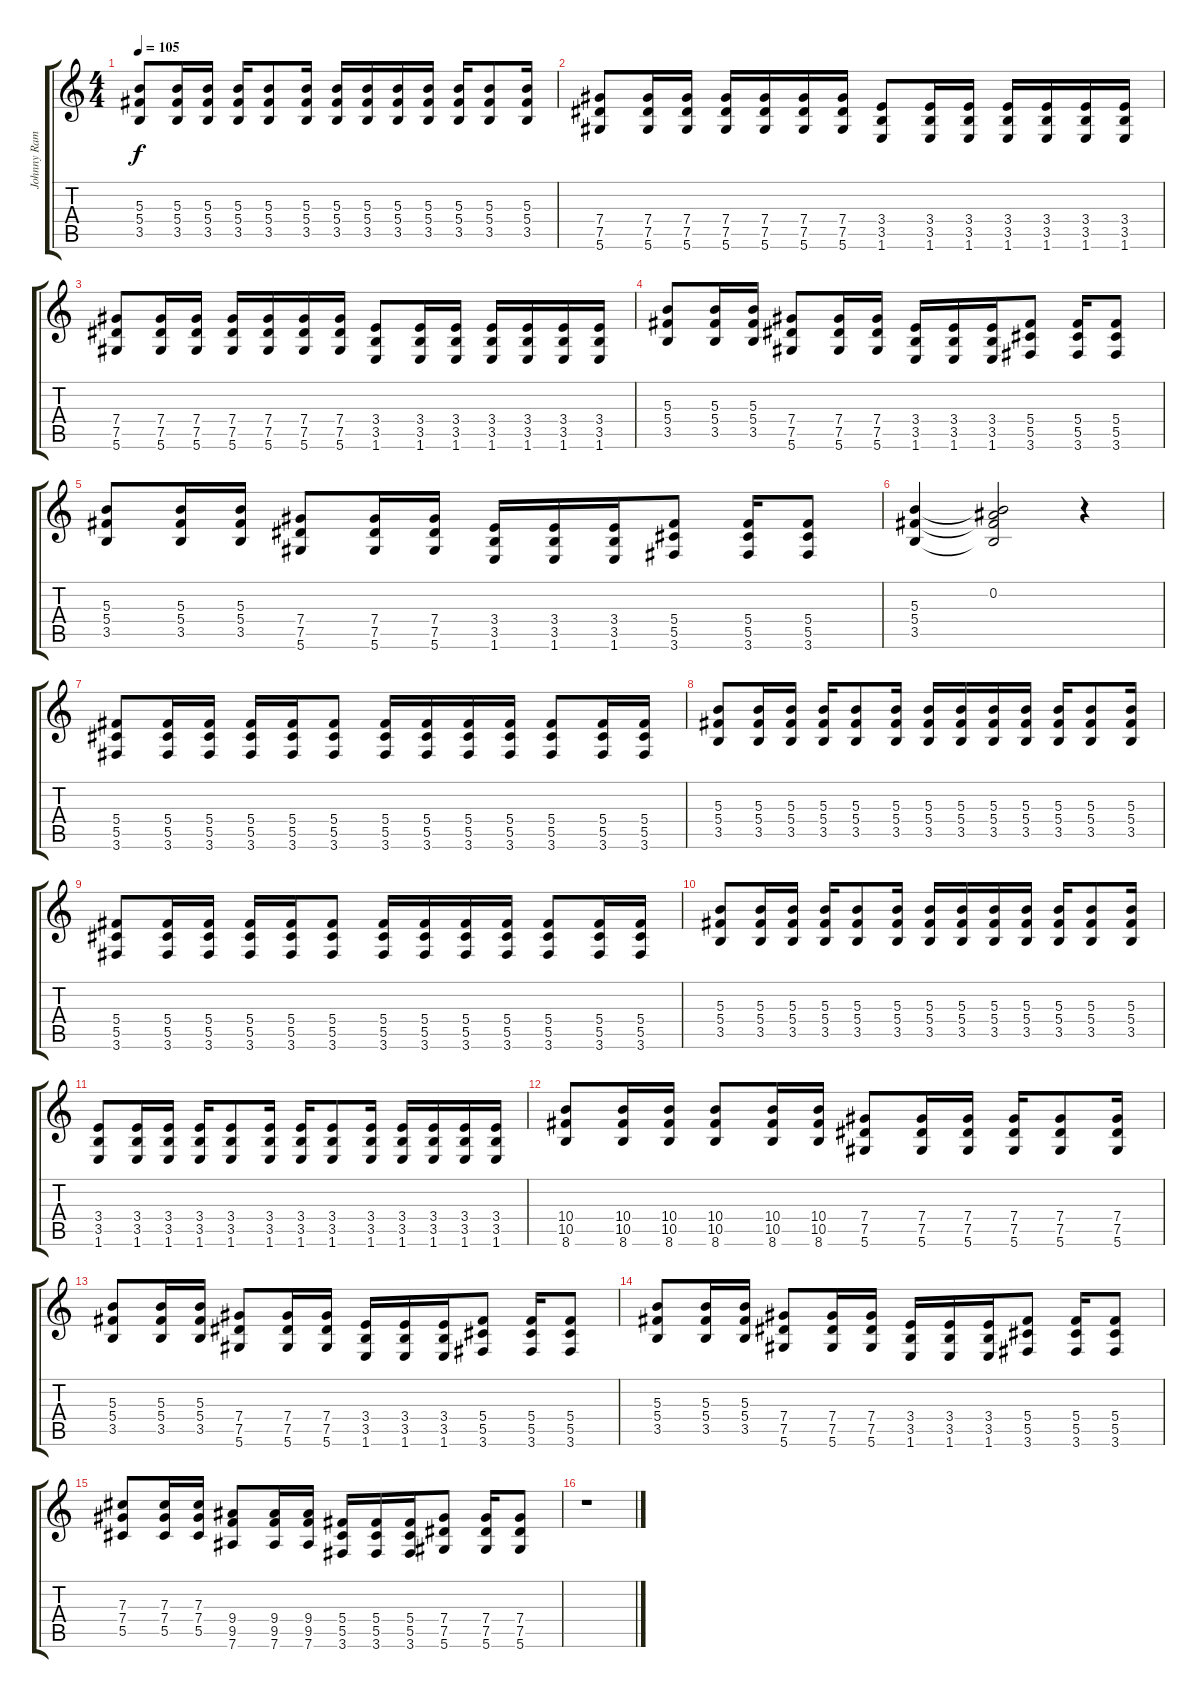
\track ("Johnny Ramone - Guitar" "Johnny Ram") {instrument distortionguitar}
\staff {score tabs}
\tuning (Eb4 Bb3 Gb3 Db3 Ab2 Eb2) {hide}
\ts (4 4)
\tempo 105
\clef g2
\ks c
(5.3 5.4 3.5).8{dy f} (5.3 5.4 3.5).16 (5.3 5.4 3.5).16 (5.3 5.4 3.5).16 (5.3 5.4 3.5).8 (5.3 5.4 3.5).16 (5.3 5.4 3.5).16 (5.3 5.4 3.5).16 (5.3 5.4 3.5).16 (5.3 5.4 3.5).16 (5.3 5.4 3.5).16 (5.3 5.4 3.5).8 (5.3 5.4 3.5).16 |
(7.4 7.5 5.6).8 (7.4 7.5 5.6).16 (7.4 7.5 5.6).16 (7.4 7.5 5.6).16 (7.4 7.5 5.6).16 (7.4 7.5 5.6).16 (7.4 7.5 5.6).16 (3.4 3.5 1.6).8 (3.4 3.5 1.6).16 (3.4 3.5 1.6).16 (3.4 3.5 1.6).16 (3.4 3.5 1.6).16 (3.4 3.5 1.6).16 (3.4 3.5 1.6).16 |
(7.4 7.5 5.6).8 (7.4 7.5 5.6).16 (7.4 7.5 5.6).16 (7.4 7.5 5.6).16 (7.4 7.5 5.6).16 (7.4 7.5 5.6).16 (7.4 7.5 5.6).16 (3.4 3.5 1.6).8 (3.4 3.5 1.6).16 (3.4 3.5 1.6).16 (3.4 3.5 1.6).16 (3.4 3.5 1.6).16 (3.4 3.5 1.6).16 (3.4 3.5 1.6).16 |
(5.3 5.4 3.5).8 (5.3 5.4 3.5).16 (5.3 5.4 3.5).16 (7.4 7.5 5.6).8 (7.4 7.5 5.6).16 (7.4 7.5 5.6).16 (3.4 3.5 1.6).16 (3.4 3.5 1.6).16 (3.4 3.5 1.6).16 (5.4 5.5 3.6).8 (5.4 5.5 3.6).16 (5.4 5.5 3.6).8 |
(5.3 5.4 3.5).8 (5.3 5.4 3.5).16 (5.3 5.4 3.5).16 (7.4 7.5 5.6).8 (7.4 7.5 5.6).16 (7.4 7.5 5.6).16 (3.4 3.5 1.6).16 (3.4 3.5 1.6).16 (3.4 3.5 1.6).16 (5.4 5.5 3.6).8 (5.4 5.5 3.6).16 (5.4 5.5 3.6).8 |
(5.3 5.4 3.5).4 (0.2 5.3{t} 5.4{t} 3.5{t}).2 r.4 |
(5.4 5.5 3.6).8 (5.4 5.5 3.6).16 (5.4 5.5 3.6).16 (5.4 5.5 3.6).16 (5.4 5.5 3.6).16 (5.4 5.5 3.6).8 (5.4 5.5 3.6).16 (5.4 5.5 3.6).16 (5.4 5.5 3.6).16 (5.4 5.5 3.6).16 (5.4 5.5 3.6).8 (5.4 5.5 3.6).16 (5.4 5.5 3.6).16 |
(5.3 5.4 3.5).8 (5.3 5.4 3.5).16 (5.3 5.4 3.5).16 (5.3 5.4 3.5).16 (5.3 5.4 3.5).8 (5.3 5.4 3.5).16 (5.3 5.4 3.5).16 (5.3 5.4 3.5).16 (5.3 5.4 3.5).16 (5.3 5.4 3.5).16 (5.3 5.4 3.5).16 (5.3 5.4 3.5).8 (5.3 5.4 3.5).16 |
(5.4 5.5 3.6).8 (5.4 5.5 3.6).16 (5.4 5.5 3.6).16 (5.4 5.5 3.6).16 (5.4 5.5 3.6).16 (5.4 5.5 3.6).8 (5.4 5.5 3.6).16 (5.4 5.5 3.6).16 (5.4 5.5 3.6).16 (5.4 5.5 3.6).16 (5.4 5.5 3.6).8 (5.4 5.5 3.6).16 (5.4 5.5 3.6).16 |
(5.3 5.4 3.5).8 (5.3 5.4 3.5).16 (5.3 5.4 3.5).16 (5.3 5.4 3.5).16 (5.3 5.4 3.5).8 (5.3 5.4 3.5).16 (5.3 5.4 3.5).16 (5.3 5.4 3.5).16 (5.3 5.4 3.5).16 (5.3 5.4 3.5).16 (5.3 5.4 3.5).16 (5.3 5.4 3.5).8 (5.3 5.4 3.5).16 |
(3.4 3.5 1.6).8 (3.4 3.5 1.6).16 (3.4 3.5 1.6).16 (3.4 3.5 1.6).16 (3.4 3.5 1.6).8 (3.4 3.5 1.6).16 (3.4 3.5 1.6).16 (3.4 3.5 1.6).8 (3.4 3.5 1.6).16 (3.4 3.5 1.6).16 (3.4 3.5 1.6).16 (3.4 3.5 1.6).16 (3.4 3.5 1.6).16 |
(10.4 10.5 8.6).8 (10.4 10.5 8.6).16 (10.4 10.5 8.6).16 (10.4 10.5 8.6).8 (10.4 10.5 8.6).16 (10.4 10.5 8.6).16 (7.4 7.5 5.6).8 (7.4 7.5 5.6).16 (7.4 7.5 5.6).16 (7.4 7.5 5.6).16 (7.4 7.5 5.6).8 (7.4 7.5 5.6).16 |
(5.3 5.4 3.5).8 (5.3 5.4 3.5).16 (5.3 5.4 3.5).16 (7.4 7.5 5.6).8 (7.4 7.5 5.6).16 (7.4 7.5 5.6).16 (3.4 3.5 1.6).16 (3.4 3.5 1.6).16 (3.4 3.5 1.6).16 (5.4 5.5 3.6).8 (5.4 5.5 3.6).16 (5.4 5.5 3.6).8 |
(5.3 5.4 3.5).8 (5.3 5.4 3.5).16 (5.3 5.4 3.5).16 (7.4 7.5 5.6).8 (7.4 7.5 5.6).16 (7.4 7.5 5.6).16 (3.4 3.5 1.6).16 (3.4 3.5 1.6).16 (3.4 3.5 1.6).16 (5.4 5.5 3.6).8 (5.4 5.5 3.6).16 (5.4 5.5 3.6).8 |
(7.3 7.4 5.5).8 (7.3 7.4 5.5).16 (7.3 7.4 5.5).16 (9.4 9.5 7.6).8 (9.4 9.5 7.6).16 (9.4 9.5 7.6).16 (5.4 5.5 3.6).16 (5.4 5.5 3.6).16 (5.4 5.5 3.6).16 (7.4 7.5 5.6).8 (7.4 7.5 5.6).16 (7.4 7.5 5.6).8 |
r.1
